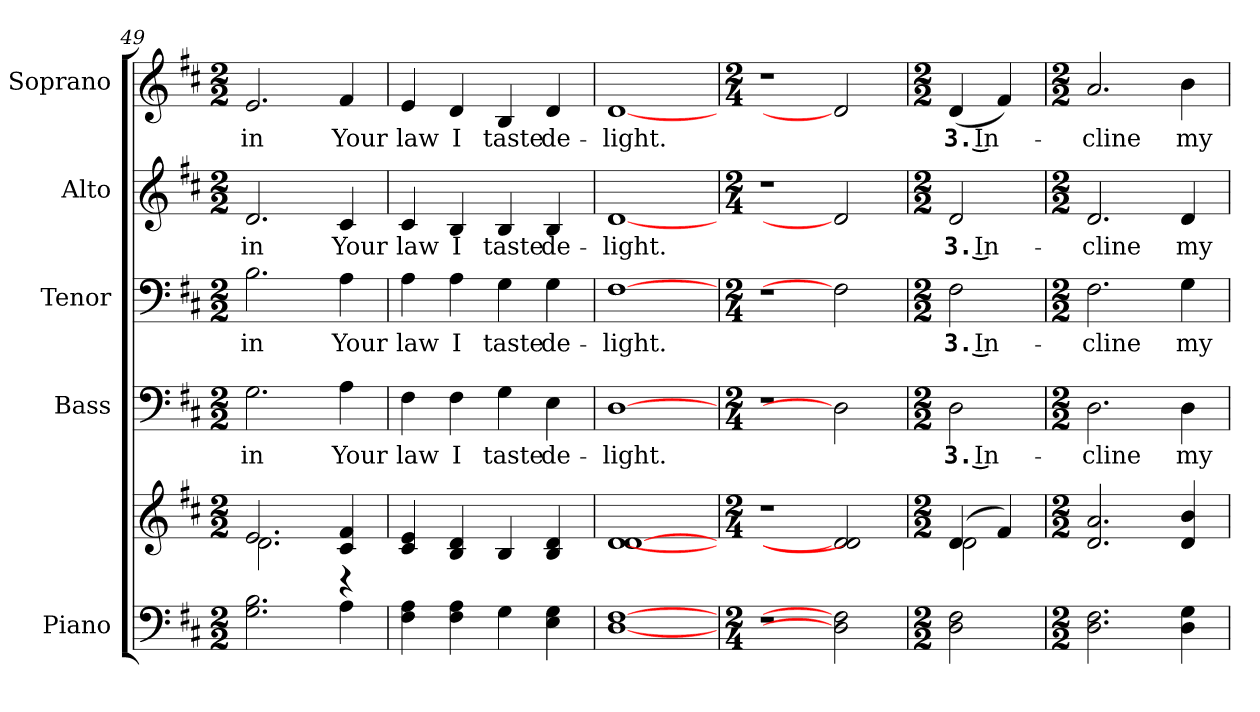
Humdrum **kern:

**kern	**kern	**kern	**text	**kern	**text	**kern	**text	**kern	**text
*part5	*part5	*part4	*part4	*part3	*part3	*part2	*part2	*part1	*part1
*staff6	*staff5	*staff4	*staff4	*staff3	*staff3	*staff2	*staff2	*staff1	*staff1
*I"Piano	*	*I"Bass	*	*I"Tenor	*	*I"Alto	*	*I"Soprano	*
*I'Pno.	*	*I'B.	*	*I'T.	*	*I'A.	*	*I'S.	*
*clefF4	*clefG2	*clefF4	*	*clefF4	*	*clefG2	*	*clefG2	*
*k[f#c#]	*k[f#c#]	*k[f#c#]	*	*k[f#c#]	*	*k[f#c#]	*	*k[f#c#]	*
*D:	*D:	*D:	*	*D:	*	*D:	*	*D:	*
*M2/2	*M2/2	*M2/2	*	*M2/2	*	*M2/2	*	*M2/2	*
=49	=49	=49	=49	=49	=49	=49	=49	=49	=49
*	*^	*	*	*	*	*	*	*	*
!	!	!	!	!LO:LY:b:color=#000000	!	!	!	!	!	!
!	!	!	!	!	!	!LO:LY:b:color=#000000	!	!	!	!
!	!	!	!	!	!	!	!	!LO:LY:b:color=#000000	!	!
!	!	!	!	!	!	!	!	!	!	!LO:LY:b:color=#000000
2.Gi\ 2.Bi	2.ei/	2.di\	2.Gi\	in	2.Bi\	in	2.di/	in	2.ei/	in
!	!	!	!	!LO:LY:b:color=#000000	!	!	!	!	!	!
!	!	!	!	!	!	!LO:LY:b:color=#000000	!	!	!	!
!	!	!	!	!	!	!	!	!LO:LY:b:color=#000000	!	!
!	!	!	!	!	!	!	!	!	!	!LO:LY:b:color=#000000
4Ai\	4c#i/ 4f#i	4r	4Ai\	Your	4Ai\	Your	4c#i/	Your	4f#i/	Your
*	*v	*v	*	*	*	*	*	*	*	*
=50	=50	=50	=50	=50	=50	=50	=50	=50	=50
*	*^	*	*	*	*	*	*	*	*
!	!	!	!	!LO:LY:b:color=#000000	!	!	!	!	!	!
*	*v	*v	*	*	*	*	*	*	*	*
*	*^	*	*	*	*	*	*	*	*
!	!	!	!	!	!	!LO:LY:b:color=#000000	!	!	!	!
*	*v	*v	*	*	*	*	*	*	*	*
*	*^	*	*	*	*	*	*	*	*
!	!	!	!	!	!	!	!	!LO:LY:b:color=#000000	!	!
*	*v	*v	*	*	*	*	*	*	*	*
*	*^	*	*	*	*	*	*	*	*
!	!	!	!	!	!	!	!	!	!	!LO:LY:b:color=#000000
*	*v	*v	*	*	*	*	*	*	*	*
4F#i\ 4Ai	4c#i/ 4ei	4F#i\	law	4Ai\	law	4c#i/	law	4ei/	law
!	!	!	!LO:LY:b:color=#000000	!	!	!	!	!	!
!	!	!	!	!	!LO:LY:b:color=#000000	!	!	!	!
!	!	!	!	!	!	!	!LO:LY:b:color=#000000	!	!
!	!	!	!	!	!	!	!	!	!LO:LY:b:color=#000000
4F#i\ 4Ai	4Bi/ 4di	4F#i\	I	4Ai\	I	4Bi/	I	4di/	I
!	!	!	!LO:LY:b:color=#000000	!	!	!	!	!	!
!	!	!	!	!	!LO:LY:b:color=#000000	!	!	!	!
!	!	!	!	!	!	!	!LO:LY:b:color=#000000	!	!
!	!	!	!	!	!	!	!	!	!LO:LY:b:color=#000000
4Gi\	4Bi/	4Gi\	taste	4Gi\	taste	4Bi/	taste	4Bi/	taste
!	!	!	!LO:LY:b:color=#000000	!	!	!	!	!	!
!	!	!	!	!	!LO:LY:b:color=#000000	!	!	!	!
!	!	!	!	!	!	!	!LO:LY:b:color=#000000	!	!
!	!	!	!	!	!	!	!	!	!LO:LY:b:color=#000000
4Ei\ 4Gi	4Bi/ 4di	4Ei\	de-	4Gi\	de-	4Bi/	de-	4di/	de-
=51	=51	=51	=51	=51	=51	=51	=51	=51	=51
!	!	!	!LO:LY:b:color=#000000	!	!	!	!	!	!
!	!	!	!	!	!LO:LY:b:color=#000000	!	!	!	!
!	!	!	!	!	!	!	!LO:LY:b:color=#000000	!	!
!	!	!	!	!	!	!	!	!	!LO:LY:b:color=#000000
[1Di [1F#i	[1di [1di	[1Di	-light.	[1F#i	-light.	[1di	-light.	[1di	-light.
!!LO:PB:g=z
=52	=52	=52	=52	=52	=52	=52	=52	=52	=52
*M2/4	*M2/4	*M2/4	*	*M2/4	*	*M2/4	*	*M2/4	*
!LO:N:vis=1	!LO:N:vis=1	!LO:N:vis=1	!	!LO:N:vis=1	!	!LO:N:vis=1	!	!LO:N:vis=1	!
2r	2r	2r	.	2r	.	2r	.	2r	.
2Di] 2F#i]	2di] 2di]	2Di]	.	2F#i]	.	2di]	.	2di]	.
=53	=53	=53	=53	=53	=53	=53	=53	=53	=53
*M2/2	*M2/2	*M2/2	*	*M2/2	*	*M2/2	*	*M2/2	*
*	*^	*	*	*	*	*	*	*	*
!	!	!	!	!LO:LY:b:color=#000000	!	!	!	!	!	!
!	!	!	!	!	!	!LO:LY:b:color=#000000	!	!	!	!
!	!	!	!	!	!	!	!	!LO:LY:b:color=#000000	!	!
!	!	!	!	!	!	!	!	!	!	!LO:LY:b:color=#000000
2Di\ 2F#i	(4di/	2di\	2Di\	3. In-	2F#i\	3. In-	2di/	3. In-	(4di/	3. In-
.	4f#i/)	.	.	.	.	.	.	.	4f#i/)	.
*	*v	*v	*	*	*	*	*	*	*	*
=54	=54	=54	=54	=54	=54	=54	=54	=54	=54
*M2/2	*M2/2	*M2/2	*	*M2/2	*	*M2/2	*	*M2/2	*
!	!	!	!LO:LY:b:color=#000000	!	!	!	!	!	!
!	!	!	!	!	!LO:LY:b:color=#000000	!	!	!	!
!	!	!	!	!	!	!	!LO:LY:b:color=#000000	!	!
!	!	!	!	!	!	!	!	!	!LO:LY:b:color=#000000
2.Di\ 2.F#i	2.di/ 2.ai	2.Di\	-cline	2.F#i\	-cline	2.di/	-cline	2.ai/	-cline
!	!	!	!LO:LY:b:color=#000000	!	!	!	!	!	!
!	!	!	!	!	!LO:LY:b:color=#000000	!	!	!	!
!	!	!	!	!	!	!	!LO:LY:b:color=#000000	!	!
!	!	!	!	!	!	!	!	!	!LO:LY:b:color=#000000
4Di\ 4Gi	4di/ 4bi	4Di\	my	4Gi\	my	4di/	my	4bi\	my
=	=	=	=	=	=	=	=	=	=
*-	*-	*-	*-	*-	*-	*-	*-	*-	*-
